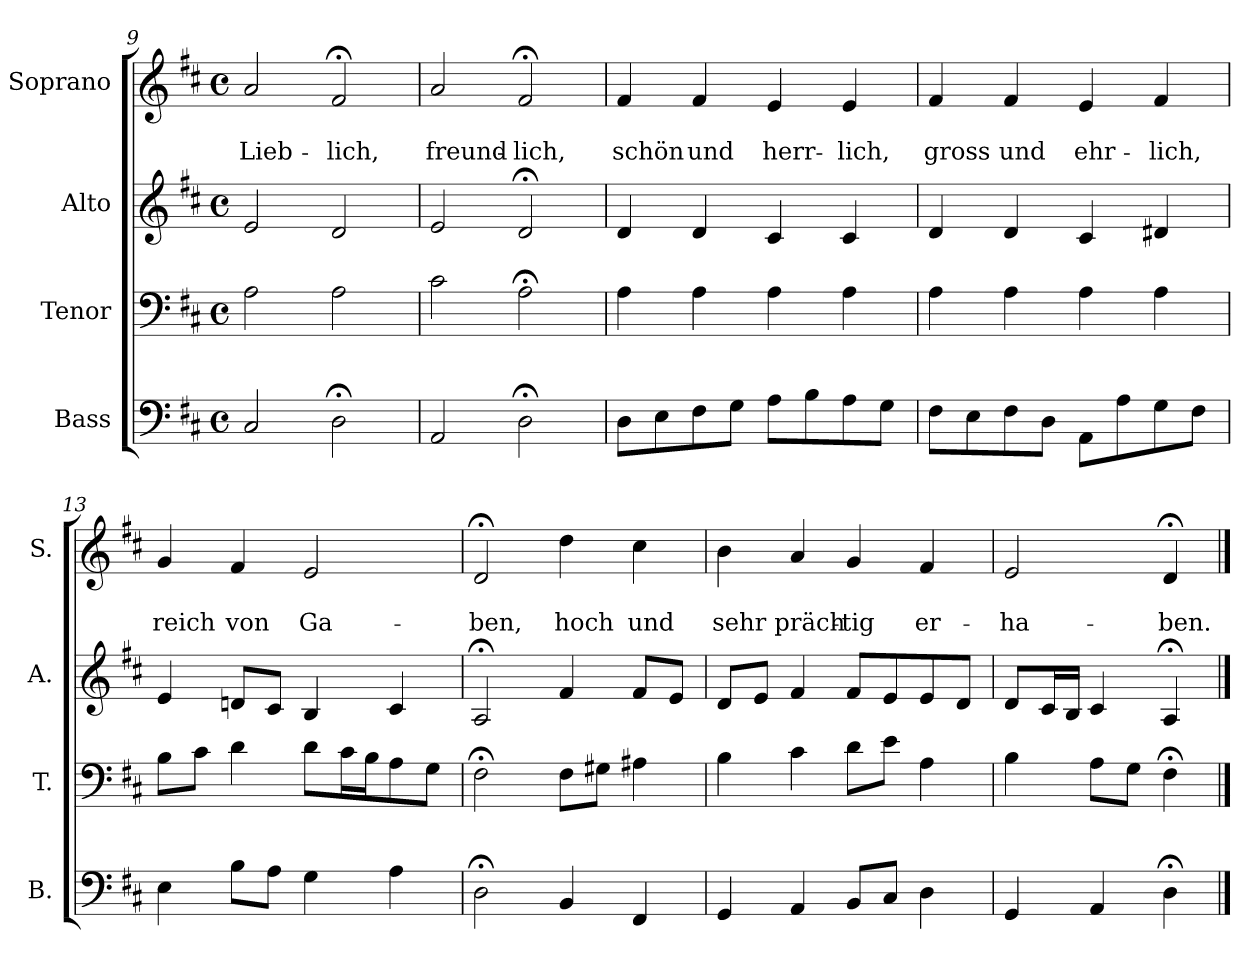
**kern	**kern	**kern	**kern	**text	**text
*part4	*part3	*part2	*part1	*part1	*part1
*staff4	*staff3	*staff2	*staff1	*staff1	*staff1
*I"Bass	*I"Tenor	*I"Alto	*I"Soprano	*	*
*I'B.	*I'T.	*I'A.	*I'S.	*	*
*clefF4	*clefF4	*clefG2	*clefG2	*	*
*k[f#c#]	*k[f#c#]	*k[f#c#]	*k[f#c#]	*	*
*D:	*D:	*D:	*D:	*	*
*M4/4	*M4/4	*M4/4	*M4/4	*	*
*met(c)	*met(c)	*met(c)	*met(c)	*	*
=9	=9	=9	=9	=9	=9
!	!	!	!	!	!LO:LY:b
2C#/	2A\	2e/	2a/	.	Lieb-
!	!	!	!	!	!LO:LY:b
2D;<\	2A\	2d/	2f#;</	.	-lich,
=10	=10	=10	=10	=10	=10
!	!	!	!	!	!LO:LY:b
2AA/	2c#\	2e/	2a/	.	freund-
!	!	!	!	!	!LO:LY:b
2D;<\	2A;<\	2d;</	2f#;</	.	-lich,
!!LO:LB:g=z
=11	=11	=11	=11	=11	=11
!	!	!	!	!	!LO:LY:b
8D\L	4A\	4d/	4f#/	.	schön
8E\	.	.	.	.	.
!	!	!	!	!	!LO:LY:b
8F#\	4A\	4d/	4f#/	.	und
8G\J	.	.	.	.	.
!	!	!	!	!	!LO:LY:b
8A\L	4A\	4c#/	4e/	.	herr-
8B\	.	.	.	.	.
!	!	!	!	!	!LO:LY:b
8A\	4A\	4c#/	4e/	.	-lich,
8G\J	.	.	.	.	.
!!LO:PB:g=z
=12	=12	=12	=12	=12	=12
!	!	!	!	!	!LO:LY:b
8F#\L	4A\	4d/	4f#/	.	gross
8E\	.	.	.	.	.
!	!	!	!	!	!LO:LY:b
8F#\	4A\	4d/	4f#/	.	und
8D\J	.	.	.	.	.
!	!	!	!	!	!LO:LY:b
8AA\L	4A\	4c#/	4e/	.	ehr-
8A\	.	.	.	.	.
!	!	!	!	!	!LO:LY:b
8G\	4A\	4d#X/	4f#/	.	-lich,
8F#\J	.	.	.	.	.
=13	=13	=13	=13	=13	=13
!	!	!	!	!	!LO:LY:b
4E\	8B\L	4e/	4g/	.	reich
.	8c#\J	.	.	.	.
!	!	!	!	!	!LO:LY:b
8B\L	4d\	8dn/L	4f#/	.	von
8A\J	.	8c#/J	.	.	.
!	!	!	!	!	!LO:LY:b
4G\	8d\L	4B/	2e/	.	Ga-
.	16c#\L	.	.	.	.
.	16B\J	.	.	.	.
4A\	8A\	4c#/	.	.	.
.	8G\J	.	.	.	.
=14	=14	=14	=14	=14	=14
!	!	!	!	!	!LO:LY:b
2D;<\	2F#;<\	2A;</	2d;</	.	-ben,
!	!	!	!	!	!LO:LY:b
4BB/	8F#\L	4f#/	4dd\	.	hoch
.	8G#X\J	.	.	.	.
!	!	!	!	!	!LO:LY:b
4FF#/	4A#X\	8f#/L	4cc#\	.	und
.	.	8e/J	.	.	.
=15	=15	=15	=15	=15	=15
!	!	!	!	!	!LO:LY:b
4GG/	4B\	8d/L	4b\	.	sehr
.	.	8e/J	.	.	.
!	!	!	!	!	!LO:LY:b
4AA/	4c#\	4f#/	4a/	.	präch-
!	!	!	!	!	!LO:LY:b
8BB/L	8d\L	8f#/L	4g/	.	-tig
8C#/J	8e\J	8e/	.	.	.
!	!	!	!	!	!LO:LY:b
4D\	4A\	8e/	4f#/	.	er-
.	.	8d/J	.	.	.
=16	=16	=16	=16	=16	=16
!	!	!	!	!	!LO:LY:b
4GG/	4B\	8d/L	2e/	.	-ha-
.	.	16c#/L	.	.	.
.	.	16B/JJ	.	.	.
4AA/	8A\L	4c#/	.	.	.
.	8G\J	.	.	.	.
!	!	!	!	!	!LO:LY:b
4D;<\	4F#;<\	4A;</	4d;</	.	-ben.
==	==	==	==	==	==
*-	*-	*-	*-	*-	*-
